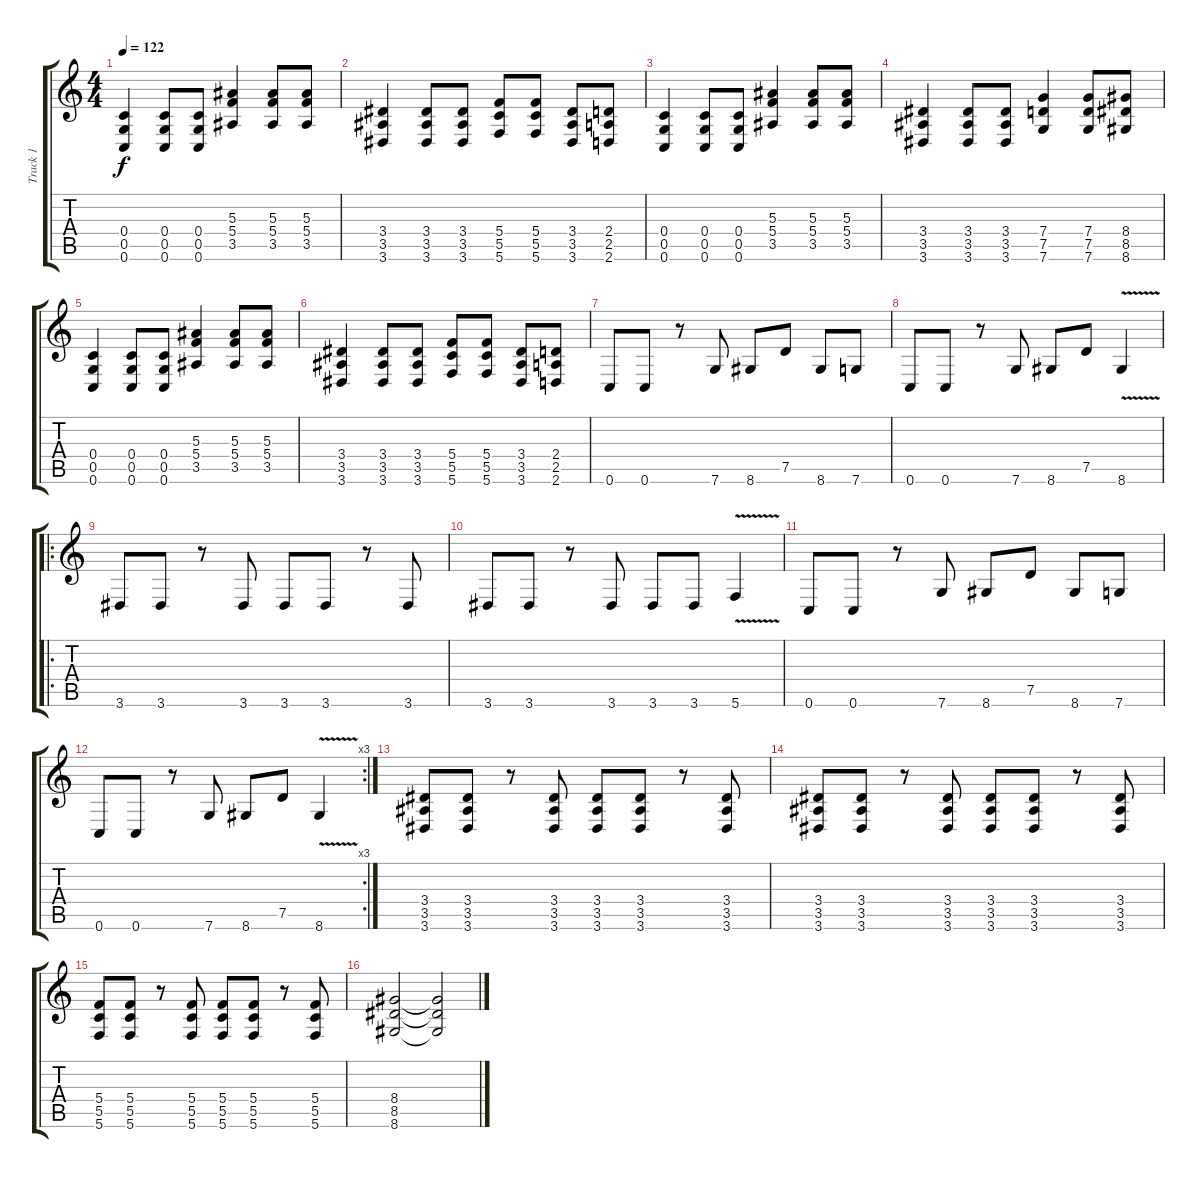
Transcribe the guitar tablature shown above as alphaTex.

\track ("Track 1" "Track 1") {instrument distortionguitar}
\staff {score tabs}
\tuning (D4 A3 F3 C3 G2 C2) {hide}
\ts (4 4)
\tempo 122
\clef g2
\ks c
(0.4 0.5 0.6).4{dy f} (0.4 0.5 0.6).8 (0.4 0.5 0.6).8 (5.3 5.4 3.5).4 (5.3 5.4 3.5).8 (5.3 5.4 3.5).8 |
(3.4 3.5 3.6).4 (3.4 3.5 3.6).8 (3.4 3.5 3.6).8 (5.4 5.5 5.6).8 (5.4 5.5 5.6).8 (3.4 3.5 3.6).8 (2.4 2.5 2.6).8 |
(0.4 0.5 0.6).4 (0.4 0.5 0.6).8 (0.4 0.5 0.6).8 (5.3 5.4 3.5).4 (5.3 5.4 3.5).8 (5.3 5.4 3.5).8 |
(3.4 3.5 3.6).4 (3.4 3.5 3.6).8 (3.4 3.5 3.6).8 (7.4 7.5 7.6).4 (7.4 7.5 7.6).8 (8.4 8.5 8.6).8 |
(0.4 0.5 0.6).4 (0.4 0.5 0.6).8 (0.4 0.5 0.6).8 (5.3 5.4 3.5).4 (5.3 5.4 3.5).8 (5.3 5.4 3.5).8 |
(3.4 3.5 3.6).4 (3.4 3.5 3.6).8 (3.4 3.5 3.6).8 (5.4 5.5 5.6).8 (5.4 5.5 5.6).8 (3.4 3.5 3.6).8 (2.4 2.5 2.6).8 |
0.6.8 0.6.8 r.8 7.6.8 8.6.8 7.5.8 8.6.8 7.6.8 |
0.6.8 0.6.8 r.8 7.6.8 8.6.8 7.5.8 8.6{v}.4 |
\ro
3.6.8 3.6.8 r.8 3.6.8 3.6.8 3.6.8 r.8 3.6.8 |
3.6.8 3.6.8 r.8 3.6.8 3.6.8 3.6.8 5.6{v}.4 |
0.6.8 0.6.8 r.8 7.6.8 8.6.8 7.5.8 8.6.8 7.6.8 |
\rc 3
0.6.8 0.6.8 r.8 7.6.8 8.6.8 7.5.8 8.6{v}.4 |
(3.4 3.5 3.6).8 (3.4 3.5 3.6).8 r.8 (3.4 3.5 3.6).8 (3.4 3.5 3.6).8 (3.4 3.5 3.6).8 r.8 (3.4 3.5 3.6).8 |
(3.4 3.5 3.6).8 (3.4 3.5 3.6).8 r.8 (3.4 3.5 3.6).8 (3.4 3.5 3.6).8 (3.4 3.5 3.6).8 r.8 (3.4 3.5 3.6).8 |
(5.4 5.5 5.6).8 (5.4 5.5 5.6).8 r.8 (5.4 5.5 5.6).8 (5.4 5.5 5.6).8 (5.4 5.5 5.6).8 r.8 (5.4 5.5 5.6).8 |
(8.4 8.5 8.6).2 (8.4{t} 8.5{t} 8.6{t}).2
